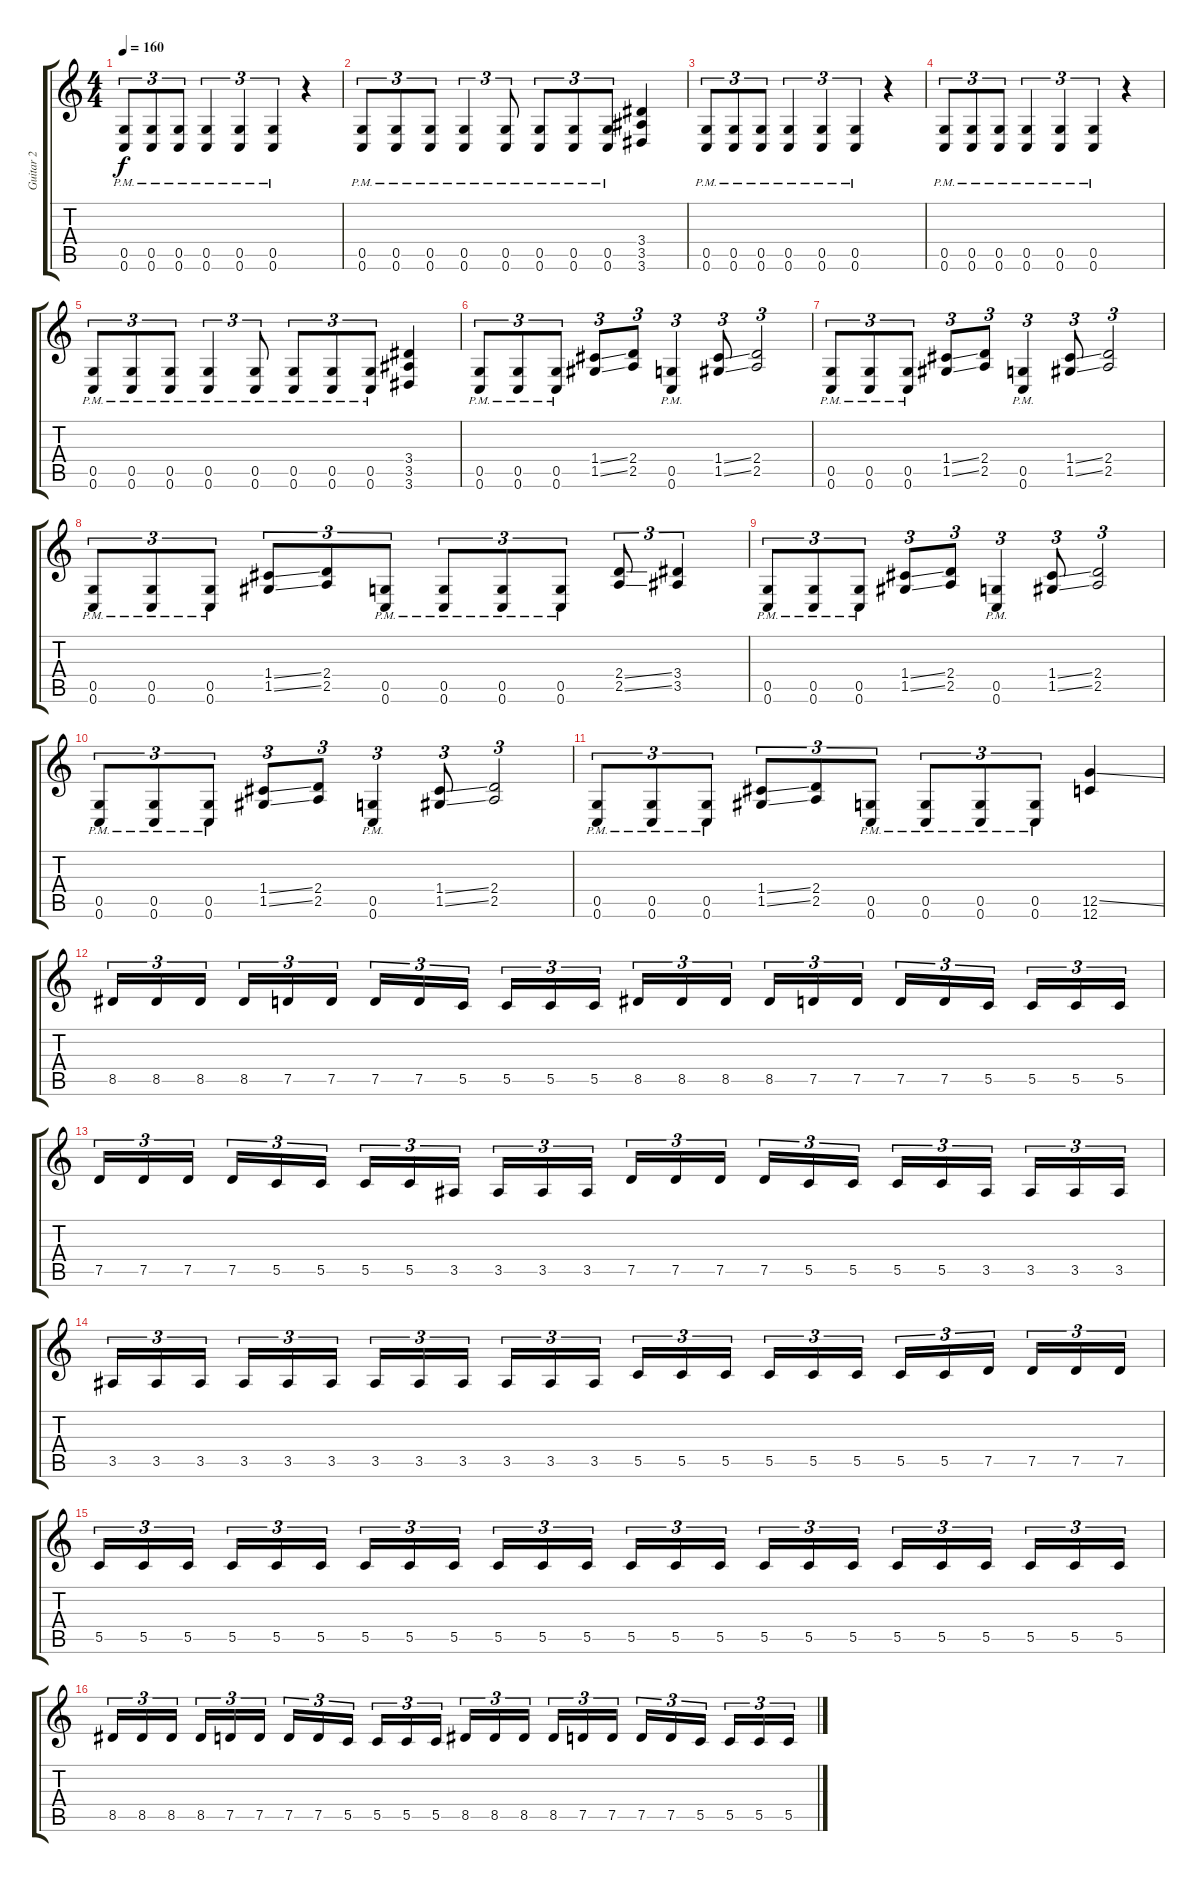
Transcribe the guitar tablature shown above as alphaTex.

\track ("Guitar 2" "Guitar 2") {instrument distortionguitar}
\staff {score tabs}
\tuning (D4 A3 F3 C3 G2 C2) {hide}
\ts (4 4)
\tempo 160
\clef g2
\ks c
(0.5{pm} 0.6{pm}).8{tu (3 2) dy f} (0.5{pm} 0.6{pm}).8{tu (3 2)} (0.5{pm} 0.6{pm}).8{tu (3 2)} (0.5{pm} 0.6{pm}).4{tu (3 2)} (0.5{pm} 0.6{pm}).4{tu (3 2)} (0.5{pm} 0.6{pm}).4{tu (3 2)} r.4 |
(0.5{pm} 0.6{pm}).8{tu (3 2)} (0.5{pm} 0.6{pm}).8{tu (3 2)} (0.5{pm} 0.6{pm}).8{tu (3 2)} (0.5{pm} 0.6{pm}).4{tu (3 2)} (0.5{pm} 0.6{pm}).8{tu (3 2)} (0.5{pm} 0.6{pm}).8{tu (3 2)} (0.5{pm} 0.6{pm}).8{tu (3 2)} (0.5{pm} 0.6{pm}).8{tu (3 2)} (3.4 3.5 3.6).4 |
(0.5{pm} 0.6{pm}).8{tu (3 2)} (0.5{pm} 0.6{pm}).8{tu (3 2)} (0.5{pm} 0.6{pm}).8{tu (3 2)} (0.5{pm} 0.6{pm}).4{tu (3 2)} (0.5{pm} 0.6{pm}).4{tu (3 2)} (0.5{pm} 0.6{pm}).4{tu (3 2)} r.4 |
(0.5{pm} 0.6{pm}).8{tu (3 2)} (0.5{pm} 0.6{pm}).8{tu (3 2)} (0.5{pm} 0.6{pm}).8{tu (3 2)} (0.5{pm} 0.6{pm}).4{tu (3 2)} (0.5{pm} 0.6{pm}).4{tu (3 2)} (0.5{pm} 0.6{pm}).4{tu (3 2)} r.4 |
(0.5{pm} 0.6{pm}).8{tu (3 2)} (0.5{pm} 0.6{pm}).8{tu (3 2)} (0.5{pm} 0.6{pm}).8{tu (3 2)} (0.5{pm} 0.6{pm}).4{tu (3 2)} (0.5{pm} 0.6{pm}).8{tu (3 2)} (0.5{pm} 0.6{pm}).8{tu (3 2)} (0.5{pm} 0.6{pm}).8{tu (3 2)} (0.5{pm} 0.6{pm}).8{tu (3 2)} (3.4 3.5 3.6).4 |
(0.5 0.6{pm}).8{tu (3 2)} (0.5 0.6{pm}).8{tu (3 2)} (0.5 0.6{pm}).8{tu (3 2)} (1.4{ss} 1.5{ss}).8{tu (3 2)} (2.4 2.5).8{tu (3 2)} (0.5{pm} 0.6{pm}).4{tu (3 2)} (1.4{ss} 1.5{ss}).8{tu (3 2)} (2.4 2.5).2{tu (3 2)} |
(0.5 0.6{pm}).8{tu (3 2)} (0.5 0.6{pm}).8{tu (3 2)} (0.5 0.6{pm}).8{tu (3 2)} (1.4{ss} 1.5{ss}).8{tu (3 2)} (2.4 2.5).8{tu (3 2)} (0.5{pm} 0.6{pm}).4{tu (3 2)} (1.4{ss} 1.5{ss}).8{tu (3 2)} (2.4 2.5).2{tu (3 2)} |
(0.5 0.6{pm}).8{tu (3 2)} (0.5 0.6{pm}).8{tu (3 2)} (0.5 0.6{pm}).8{tu (3 2)} (1.4{ss} 1.5{ss}).8{tu (3 2)} (2.4 2.5).8{tu (3 2)} (0.5{pm} 0.6{pm}).8{tu (3 2)} (0.5{pm} 0.6{pm}).8{tu (3 2)} (0.5{pm} 0.6{pm}).8{tu (3 2)} (0.5{pm} 0.6{pm}).8{tu (3 2)} (2.4{ss} 2.5{ss}).8{tu (3 2)} (3.4 3.5).4{tu (3 2)} |
(0.5 0.6{pm}).8{tu (3 2)} (0.5 0.6{pm}).8{tu (3 2)} (0.5 0.6{pm}).8{tu (3 2)} (1.4{ss} 1.5{ss}).8{tu (3 2)} (2.4 2.5).8{tu (3 2)} (0.5{pm} 0.6{pm}).4{tu (3 2)} (1.4{ss} 1.5{ss}).8{tu (3 2)} (2.4 2.5).2{tu (3 2)} |
(0.5 0.6{pm}).8{tu (3 2)} (0.5 0.6{pm}).8{tu (3 2)} (0.5 0.6{pm}).8{tu (3 2)} (1.4{ss} 1.5{ss}).8{tu (3 2)} (2.4 2.5).8{tu (3 2)} (0.5{pm} 0.6{pm}).4{tu (3 2)} (1.4{ss} 1.5{ss}).8{tu (3 2)} (2.4 2.5).2{tu (3 2)} |
(0.5 0.6{pm}).8{tu (3 2)} (0.5 0.6{pm}).8{tu (3 2)} (0.5 0.6{pm}).8{tu (3 2)} (1.4{ss} 1.5{ss}).8{tu (3 2)} (2.4 2.5).8{tu (3 2)} (0.5{pm} 0.6{pm}).8{tu (3 2)} (0.5{pm} 0.6{pm}).8{tu (3 2)} (0.5{pm} 0.6{pm}).8{tu (3 2)} (0.5{pm} 0.6{pm}).8{tu (3 2)} (12.5{ss} 12.6).4 |
8.5.16{tu (3 2)} 8.5.16{tu (3 2)} 8.5.16{tu (3 2)} 8.5.16{tu (3 2)} 7.5.16{tu (3 2)} 7.5.16{tu (3 2)} 7.5.16{tu (3 2)} 7.5.16{tu (3 2)} 5.5.16{tu (3 2)} 5.5.16{tu (3 2)} 5.5.16{tu (3 2)} 5.5.16{tu (3 2)} 8.5.16{tu (3 2)} 8.5.16{tu (3 2)} 8.5.16{tu (3 2)} 8.5.16{tu (3 2)} 7.5.16{tu (3 2)} 7.5.16{tu (3 2)} 7.5.16{tu (3 2)} 7.5.16{tu (3 2)} 5.5.16{tu (3 2)} 5.5.16{tu (3 2)} 5.5.16{tu (3 2)} 5.5.16{tu (3 2)} |
7.5.16{tu (3 2)} 7.5.16{tu (3 2)} 7.5.16{tu (3 2)} 7.5.16{tu (3 2)} 5.5.16{tu (3 2)} 5.5.16{tu (3 2)} 5.5.16{tu (3 2)} 5.5.16{tu (3 2)} 3.5.16{tu (3 2)} 3.5.16{tu (3 2)} 3.5.16{tu (3 2)} 3.5.16{tu (3 2)} 7.5.16{tu (3 2)} 7.5.16{tu (3 2)} 7.5.16{tu (3 2)} 7.5.16{tu (3 2)} 5.5.16{tu (3 2)} 5.5.16{tu (3 2)} 5.5.16{tu (3 2)} 5.5.16{tu (3 2)} 3.5.16{tu (3 2)} 3.5.16{tu (3 2)} 3.5.16{tu (3 2)} 3.5.16{tu (3 2)} |
3.5.16{tu (3 2)} 3.5.16{tu (3 2)} 3.5.16{tu (3 2)} 3.5.16{tu (3 2)} 3.5.16{tu (3 2)} 3.5.16{tu (3 2)} 3.5.16{tu (3 2)} 3.5.16{tu (3 2)} 3.5.16{tu (3 2)} 3.5.16{tu (3 2)} 3.5.16{tu (3 2)} 3.5.16{tu (3 2)} 5.5.16{tu (3 2)} 5.5.16{tu (3 2)} 5.5.16{tu (3 2)} 5.5.16{tu (3 2)} 5.5.16{tu (3 2)} 5.5.16{tu (3 2)} 5.5.16{tu (3 2)} 5.5.16{tu (3 2)} 7.5.16{tu (3 2)} 7.5.16{tu (3 2)} 7.5.16{tu (3 2)} 7.5.16{tu (3 2)} |
5.5.16{tu (3 2)} 5.5.16{tu (3 2)} 5.5.16{tu (3 2)} 5.5.16{tu (3 2)} 5.5.16{tu (3 2)} 5.5.16{tu (3 2)} 5.5.16{tu (3 2)} 5.5.16{tu (3 2)} 5.5.16{tu (3 2)} 5.5.16{tu (3 2)} 5.5.16{tu (3 2)} 5.5.16{tu (3 2)} 5.5.16{tu (3 2)} 5.5.16{tu (3 2)} 5.5.16{tu (3 2)} 5.5.16{tu (3 2)} 5.5.16{tu (3 2)} 5.5.16{tu (3 2)} 5.5.16{tu (3 2)} 5.5.16{tu (3 2)} 5.5.16{tu (3 2)} 5.5.16{tu (3 2)} 5.5.16{tu (3 2)} 5.5.16{tu (3 2)} |
8.5.16{tu (3 2)} 8.5.16{tu (3 2)} 8.5.16{tu (3 2)} 8.5.16{tu (3 2)} 7.5.16{tu (3 2)} 7.5.16{tu (3 2)} 7.5.16{tu (3 2)} 7.5.16{tu (3 2)} 5.5.16{tu (3 2)} 5.5.16{tu (3 2)} 5.5.16{tu (3 2)} 5.5.16{tu (3 2)} 8.5.16{tu (3 2)} 8.5.16{tu (3 2)} 8.5.16{tu (3 2)} 8.5.16{tu (3 2)} 7.5.16{tu (3 2)} 7.5.16{tu (3 2)} 7.5.16{tu (3 2)} 7.5.16{tu (3 2)} 5.5.16{tu (3 2)} 5.5.16{tu (3 2)} 5.5.16{tu (3 2)} 5.5.16{tu (3 2)}
